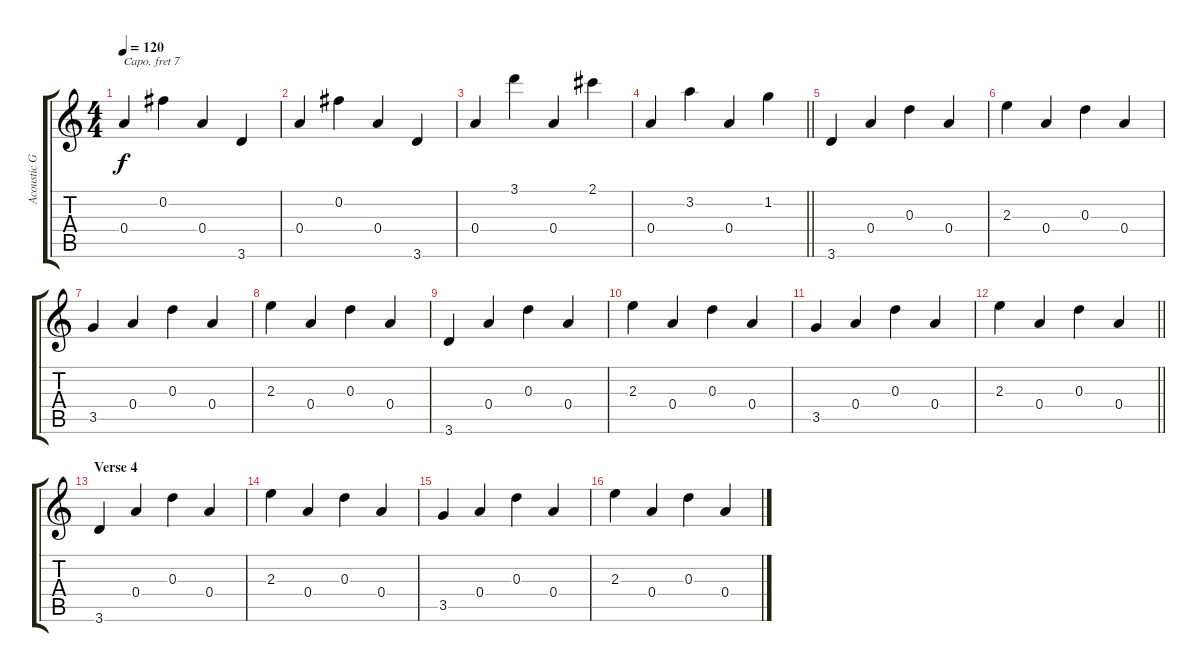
\track ("Acoustic Guitar" "Acoustic G") {instrument acousticguitarsteel}
\staff {score tabs}
\capo 7
\tuning (E4 B3 G3 D3 A2 E2) {hide}
\ts (4 4)
\tempo 120
\clef g2
\ks c
0.4.4{dy f} 0.2.4 0.4.4 3.6.4 |
0.4.4 0.2.4 0.4.4 3.6.4 |
0.4.4 3.1.4 0.4.4 2.1.4 |
\barLineRight lightlight
0.4.4 3.2.4 0.4.4 1.2.4 |
3.6.4 0.4.4 0.3.4 0.4.4 |
2.3.4 0.4.4 0.3.4 0.4.4 |
3.5.4 0.4.4 0.3.4 0.4.4 |
2.3.4 0.4.4 0.3.4 0.4.4 |
3.6.4 0.4.4 0.3.4 0.4.4 |
2.3.4 0.4.4 0.3.4 0.4.4 |
3.5.4 0.4.4 0.3.4 0.4.4 |
\barLineRight lightlight
2.3.4 0.4.4 0.3.4 0.4.4 |
\section ("" "Verse 4")
3.6.4 0.4.4 0.3.4 0.4.4 |
2.3.4 0.4.4 0.3.4 0.4.4 |
3.5.4 0.4.4 0.3.4 0.4.4 |
2.3.4 0.4.4 0.3.4 0.4.4
